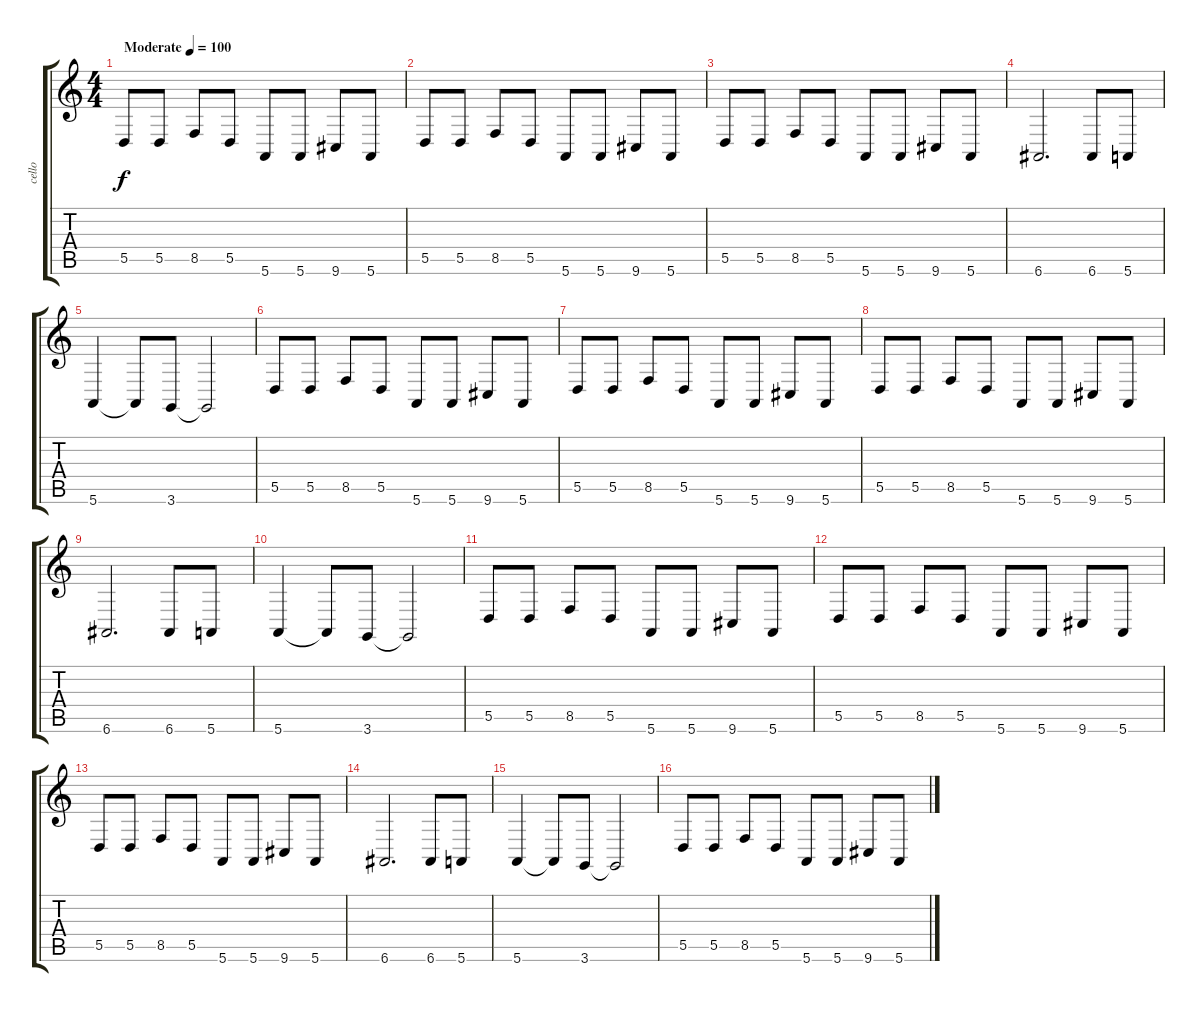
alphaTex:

\track ("cello" "cello") {instrument cello}
\staff {score tabs}
\tuning (E4 B3 G3 D3 A2 E2) {hide}
\ts (4 4)
\tempo (100 "Moderate")
\clef g2
\ks c
5.5.8{dy f instrument cello} 5.5.8 8.5.8 5.5.8 5.6.8 5.6.8 9.6.8 5.6.8 |
5.5.8 5.5.8 8.5.8 5.5.8 5.6.8 5.6.8 9.6.8 5.6.8 |
5.5.8 5.5.8 8.5.8 5.5.8 5.6.8 5.6.8 9.6.8 5.6.8 |
6.6.2{d} 6.6.8 5.6.8 |
5.6.4 5.6{t}.8 3.6.8 3.6{t}.2 |
5.5.8 5.5.8 8.5.8 5.5.8 5.6.8 5.6.8 9.6.8 5.6.8 |
5.5.8 5.5.8 8.5.8 5.5.8 5.6.8 5.6.8 9.6.8 5.6.8 |
5.5.8 5.5.8 8.5.8 5.5.8 5.6.8 5.6.8 9.6.8 5.6.8 |
6.6.2{d} 6.6.8 5.6.8 |
5.6.4 5.6{t}.8 3.6.8 3.6{t}.2 |
5.5.8 5.5.8 8.5.8 5.5.8 5.6.8 5.6.8 9.6.8 5.6.8 |
5.5.8 5.5.8 8.5.8 5.5.8 5.6.8 5.6.8 9.6.8 5.6.8 |
5.5.8 5.5.8 8.5.8 5.5.8 5.6.8 5.6.8 9.6.8 5.6.8 |
6.6.2{d} 6.6.8 5.6.8 |
5.6.4 5.6{t}.8 3.6.8 3.6{t}.2 |
5.5.8 5.5.8 8.5.8 5.5.8 5.6.8 5.6.8 9.6.8 5.6.8
